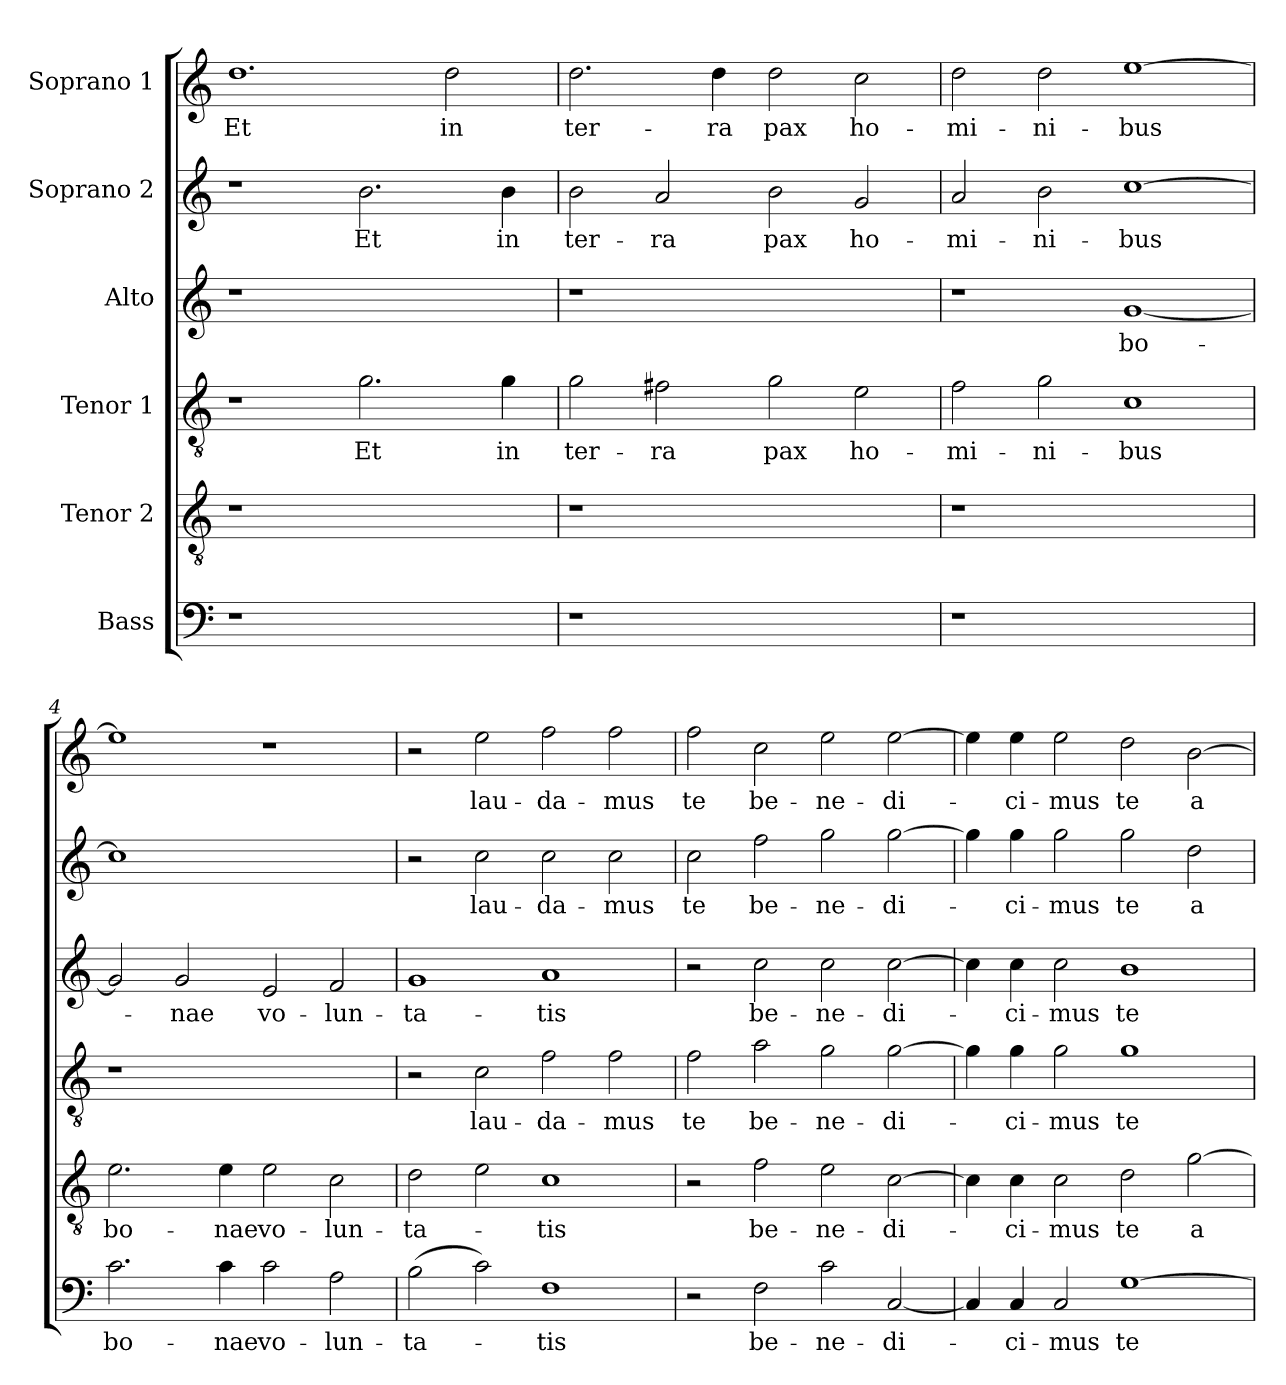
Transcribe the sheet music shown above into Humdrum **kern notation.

**kern	**text	**kern	**text	**kern	**text	**kern	**text	**kern	**text	**kern	**text
*part6	*part6	*part5	*part5	*part4	*part4	*part3	*part3	*part2	*part2	*part1	*part1
*staff6	*staff6	*staff5	*staff5	*staff4	*staff4	*staff3	*staff3	*staff2	*staff2	*staff1	*staff1
*I"Bass	*	*I"Tenor 2	*	*I"Tenor 1	*	*I"Alto	*	*I"Soprano 2	*	*I"Soprano 1	*
*clefF4	*	*clefGv2	*	*clefGv2	*	*clefG2	*	*clefG2	*	*clefG2	*
*k[]	*	*k[]	*	*k[]	*	*k[]	*	*k[]	*	*k[]	*
*C:	*	*C:	*	*C:	*	*C:	*	*C:	*	*C:	*
=1	=1	=1	=1	=1	=1	=1	=1	=1	=1	=1	=1
1r	.	1r	.	1r	.	1r	.	1r	.	1.dd	Et
1ryy	.	1ryy	.	2.g\	Et	1ryy	.	2.b\	Et	.	.
.	.	.	.	.	.	.	.	.	.	2dd\	in
.	.	.	.	4g\	in	.	.	4b\	in	.	.
=2	=2	=2	=2	=2	=2	=2	=2	=2	=2	=2	=2
1r	.	1r	.	2g\	ter-	1r	.	2b\	ter-	2.dd\	ter-
.	.	.	.	2f#X\	-ra	.	.	2a/	-ra	.	.
.	.	.	.	.	.	.	.	.	.	4dd\	-ra
1ryy	.	1ryy	.	2g\	pax	1ryy	.	2b\	pax	2dd\	pax
.	.	.	.	2e\	ho-	.	.	2g/	ho-	2cc\	ho-
=3	=3	=3	=3	=3	=3	=3	=3	=3	=3	=3	=3
1r	.	1r	.	2f\	-mi-	1r	.	2a/	-mi-	2dd\	-mi-
.	.	.	.	2g\	-ni-	.	.	2b\	-ni-	2dd\	-ni-
1ryy	.	1ryy	.	1c	-bus	[1g	bo-	[1cc	-bus	[1ee	-bus
=4	=4	=4	=4	=4	=4	=4	=4	=4	=4	=4	=4
2.c\	bo-	2.e\	bo-	1r	.	2g/]	.	1cc]	.	1ee]	.
.	.	.	.	.	.	2g/	-nae	.	.	.	.
4c\	-nae	4e\	-nae	.	.	.	.	.	.	.	.
2c\	vo-	2e\	vo-	1ryy	.	2e/	vo-	1ryy	.	1r	.
2A\	-lun-	2c\	-lun-	.	.	2f/	-lun-	.	.	.	.
!!LO:PB:g=z
=5	=5	=5	=5	=5	=5	=5	=5	=5	=5	=5	=5
(2B\	-ta-	2d\	-ta-	2r	.	1g	-ta-	2r	.	2r	.
2c\)	.	2e\	.	2c\	lau-	.	.	2cc\	lau-	2ee\	lau-
1F	-tis	1c	-tis	2f\	-da-	1a	-tis	2cc\	-da-	2ff\	-da-
.	.	.	.	2f\	-mus	.	.	2cc\	-mus	2ff\	-mus
=6	=6	=6	=6	=6	=6	=6	=6	=6	=6	=6	=6
2r	.	2r	.	2f\	te	2r	.	2cc\	te	2ff\	te
2F\	be-	2f\	be-	2a\	be-	2cc\	be-	2ff\	be-	2cc\	be-
2c\	-ne-	2e\	-ne-	2g\	-ne-	2cc\	-ne-	2gg\	-ne-	2ee\	-ne-
[2C/	-di-	[2c\	-di-	[2g\	-di-	[2cc\	-di-	[2gg\	-di-	[2ee\	-di-
=7	=7	=7	=7	=7	=7	=7	=7	=7	=7	=7	=7
4C/]	.	4c\]	.	4g\]	.	4cc\]	.	4gg\]	.	4ee\]	.
4C/	-ci-	4c\	-ci-	4g\	-ci-	4cc\	-ci-	4gg\	-ci-	4ee\	-ci-
2C/	-mus	2c\	-mus	2g\	-mus	2cc\	-mus	2gg\	-mus	2ee\	-mus
[1G	te	2d\	te	1g	te	1b	te	2gg\	te	2dd\	te
.	.	[2g\	a-	.	.	.	.	2dd\	a-	[2b\	a-
=	=	=	=	=	=	=	=	=	=	=	=
*-	*-	*-	*-	*-	*-	*-	*-	*-	*-	*-	*-
